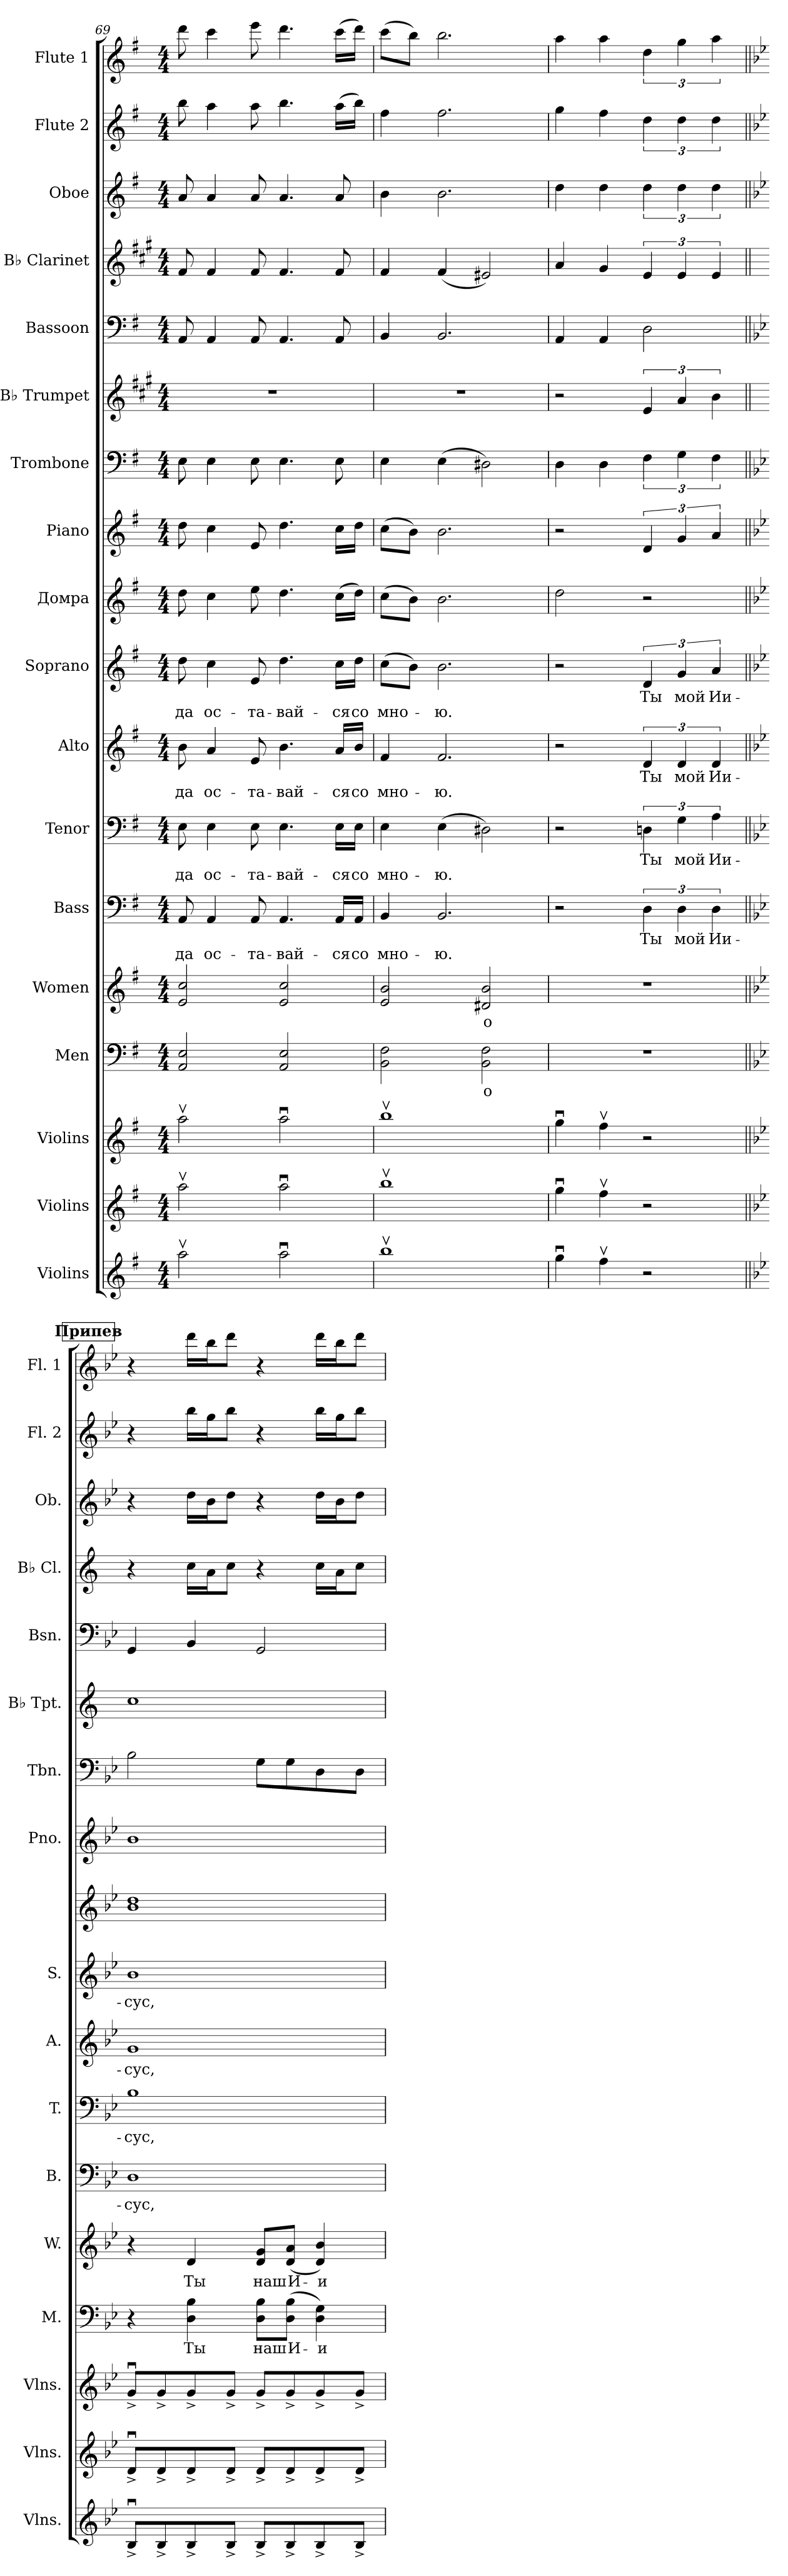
**kern	**kern	**kern	**kern	**text	**kern	**text	**kern	**text	**text	**kern	**text	**text	**kern	**text	**text	**kern	**text	**text	**kern	**kern	**kern	**kern	**kern	**kern	**kern	**kern	**kern
*part18	*part17	*part16	*part15	*part15	*part14	*part14	*part13	*part13	*part13	*part12	*part12	*part12	*part11	*part11	*part11	*part10	*part10	*part10	*part9	*part8	*part7	*part6	*part5	*part4	*part3	*part2	*part1
*staff18	*staff17	*staff16	*staff15	*staff15	*staff14	*staff14	*staff13	*staff13	*staff13	*staff12	*staff12	*staff12	*staff11	*staff11	*staff11	*staff10	*staff10	*staff10	*staff9	*staff8	*staff7	*staff6	*staff5	*staff4	*staff3	*staff2	*staff1
*I"Violins	*I"Violins	*I"Violins	*I"Men	*	*I"Women	*	*I"Bass	*	*	*I"Tenor	*	*	*I"Alto	*	*	*I"Soprano	*	*	*I"Домра	*I"Piano	*I"Trombone	*I"B♭ Trumpet	*I"Bassoon	*I"B♭ Clarinet	*I"Oboe	*I"Flute 2	*I"Flute 1
*I'Vlns.	*I'Vlns.	*I'Vlns.	*I'M.	*	*I'W.	*	*I'B.	*	*	*I'T.	*	*	*I'A.	*	*	*I'S.	*	*	*	*I'Pno.	*I'Tbn.	*I'B♭ Tpt.	*I'Bsn.	*I'B♭ Cl.	*I'Ob.	*I'Fl. 2	*I'Fl. 1
*clefG2	*clefG2	*clefG2	*clefF4	*	*clefG2	*	*clefF4	*	*	*clefF4	*	*	*clefG2	*	*	*clefG2	*	*	*clefG2	*clefG2	*clefF4	*clefG2	*clefF4	*clefG2	*clefG2	*clefG2	*clefG2
*	*	*	*	*	*	*	*	*	*	*	*	*	*	*	*	*	*	*	*	*	*	*ITrd1c2	*	*ITrd1c2	*	*	*
*k[f#]	*k[f#]	*k[f#]	*k[f#]	*	*k[f#]	*	*k[f#]	*	*	*k[f#]	*	*	*k[f#]	*	*	*k[f#]	*	*	*k[f#]	*k[f#]	*k[f#]	*k[f#]	*k[f#]	*k[f#]	*k[f#]	*k[f#]	*k[f#]
*M4/4	*M4/4	*M4/4	*M4/4	*	*M4/4	*	*M4/4	*	*	*M4/4	*	*	*M4/4	*	*	*M4/4	*	*	*M4/4	*M4/4	*M4/4	*M4/4	*M4/4	*M4/4	*M4/4	*M4/4	*M4/4
=69	=69	=69	=69	=69	=69	=69	=69	=69	=69	=69	=69	=69	=69	=69	=69	=69	=69	=69	=69	=69	=69	=69	=69	=69	=69	=69	=69
!	!	!	!	!	!	!	!	!	!LO:LY:b	!	!	!LO:LY:b	!	!	!LO:LY:b	!	!	!LO:LY:b	!	!	!	!	!	!	!	!	!
2aav\	2aav\	2aav\	2AA/ 2E/	.	2e/ 2cc/	.	8AA/	.	-да	8E\	.	-да	8b\	.	-да	8dd\	.	-да	8dd\	8dd\	8E\	1r	8AA/	8e/	8a/	8bb\	8ddd\
!	!	!	!	!	!	!	!	!	!LO:LY:b	!	!	!LO:LY:b	!	!	!LO:LY:b	!	!	!LO:LY:b	!	!	!	!	!	!	!	!	!
.	.	.	.	.	.	.	4AA/	.	ос-	4E\	.	ос-	4a/	.	ос-	4cc\	.	ос-	4cc\	4cc\	4E\	.	4AA/	4e/	4a/	4aa\	4ccc\
!	!	!	!	!	!	!	!	!	!LO:LY:b	!	!	!LO:LY:b	!	!	!LO:LY:b	!	!	!LO:LY:b	!	!	!	!	!	!	!	!	!
.	.	.	.	.	.	.	8AA/	.	-та-	8E\	.	-та-	8e/	.	-та-	8e/	.	-та-	8ee\	8e/	8E\	.	8AA/	8e/	8a/	8aa\	8eee\
!	!	!	!	!	!	!	!	!	!LO:LY:b	!	!	!LO:LY:b	!	!	!LO:LY:b	!	!	!LO:LY:b	!	!	!	!	!	!	!	!	!
2aau\	2aau\	2aau\	2AA/ 2E/	.	2e/ 2cc/	.	4.AA/	.	-вай-	4.E\	.	-вай-	4.b\	.	-вай-	4.dd\	.	-вай-	4.dd\	4.dd\	4.E\	.	4.AA/	4.e/	4.a/	4.bb\	4.ddd\
!	!	!	!	!	!	!	!	!	!LO:LY:b	!	!	!LO:LY:b	!	!	!LO:LY:b	!	!	!LO:LY:b	!	!	!	!	!	!	!	!	!
.	.	.	.	.	.	.	16AA/LL	.	-ся	16E\LL	.	-ся	16a/LL	.	-ся	16cc\LL	.	-ся	(>16cc\LL	16cc\LL	8E\	.	8AA/	8e/	8a/	(>16aa\LL	(>16ccc\LL
!	!	!	!	!	!	!	!	!	!LO:LY:b	!	!	!LO:LY:b	!	!	!LO:LY:b	!	!	!LO:LY:b	!	!	!	!	!	!	!	!	!
.	.	.	.	.	.	.	16AA/JJ	.	со	16E\JJ	.	со	16b/JJ	.	со	16dd\JJ	.	со	16dd\JJ)	16dd\JJ	.	.	.	.	.	16bb\JJ)	16ddd\JJ)
!!LO:PB:g=z
=70	=70	=70	=70	=70	=70	=70	=70	=70	=70	=70	=70	=70	=70	=70	=70	=70	=70	=70	=70	=70	=70	=70	=70	=70	=70	=70	=70
!	!	!	!	!	!	!	!	!	!LO:LY:b	!	!	!LO:LY:b	!	!	!LO:LY:b	!	!	!LO:LY:b	!	!	!	!	!	!	!	!	!
1bbv	1bbv	1bbv	2BB\ 2F#\	.	2e/ 2b/	.	4BB/	.	мно-	4E\	.	мно-	4f#/	.	мно-	(>8cc\L	.	мно-	(>8cc\L	(>8cc\L	4E\	1r	4BB/	4e/	4b\	4ff#\	(>8ccc\L
.	.	.	.	.	.	.	.	.	.	.	.	.	.	.	.	8b\J)	.	.	8b\J)	8b\J)	.	.	.	.	.	.	8bb\J)
!	!	!	!	!	!	!	!	!	!LO:LY:b	!	!	!LO:LY:b	!	!	!LO:LY:b	!	!	!LO:LY:b	!	!	!	!	!	!	!	!	!
.	.	.	.	.	.	.	2.BB/	.	-ю.	(>4E\	.	-ю.	2.f#/	.	-ю.	2.b\	.	-ю.	2.b\	2.b\	(>4E\	.	2.BB/	(<4e/	2.b\	2.ff#\	2.bb\
!	!	!	!	!LO:LY:b	!	!LO:LY:b	!	!	!	!	!	!	!	!	!	!	!	!	!	!	!	!	!	!	!	!	!
.	.	.	2BB\ 2F#\	-o	2d#X/ 2b/	-o	.	.	.	2D#X\)	.	.	.	.	.	.	.	.	.	.	2D#X\)	.	.	2d#X/)	.	.	.
=71	=71	=71	=71	=71	=71	=71	=71	=71	=71	=71	=71	=71	=71	=71	=71	=71	=71	=71	=71	=71	=71	=71	=71	=71	=71	=71	=71
4ggu\	4ggu\	4ggu\	1r	.	1r	.	2r	.	.	2r	.	.	2r	.	.	2r	.	.	2dd\	2r	4D\	2r	4AA/	4g/	4dd\	4gg\	4aa\
4ff#v\	4ff#v\	4ff#v\	.	.	.	.	.	.	.	.	.	.	.	.	.	.	.	.	.	.	4D\	.	4AA/	4f#/	4dd\	4ff#\	4aa\
!	!	!	!	!	!	!	!	!LO:LY:b	!	!	!LO:LY:b	!	!	!LO:LY:b	!	!	!LO:LY:b	!	!	!	!	!	!	!	!	!	!
2r	2r	2r	.	.	.	.	6D\	Ты	.	6Dn\	Ты	.	6d/	Ты	.	6d/	Ты	.	2r	6d/	6F#\	6d/	2D\	6d/	6dd\	6dd\	6dd\
!	!	!	!	!	!	!	!	!LO:LY:b	!	!	!LO:LY:b	!	!	!LO:LY:b	!	!	!LO:LY:b	!	!	!	!	!	!	!	!	!	!
.	.	.	.	.	.	.	6D\	мой	.	6G\	мой	.	6d/	мой	.	6g/	мой	.	.	6g/	6G\	6g/	.	6d/	6dd\	6dd\	6gg\
!	!	!	!	!	!	!	!	!LO:LY:b	!	!	!LO:LY:b	!	!	!LO:LY:b	!	!	!LO:LY:b	!	!	!	!	!	!	!	!	!	!
.	.	.	.	.	.	.	6D\	Ии-	.	6A\	Ии-	.	6d/	Ии-	.	6a/	Ии-	.	.	6a/	6F#\	6a\	.	6d/	6dd\	6dd\	6aa\
!!LO:REH:place=s1:a:B:fs=14:t=Припев
=72||	=72||	=72||	=72||	=72||	=72||	=72||	=72||	=72||	=72||	=72||	=72||	=72||	=72||	=72||	=72||	=72||	=72||	=72||	=72||	=72||	=72||	=72||	=72||	=72||	=72||	=72||	=72||
*k[b-e-]	*k[b-e-]	*k[b-e-]	*k[b-e-]	*	*k[b-e-]	*	*k[b-e-]	*	*	*k[b-e-]	*	*	*k[b-e-]	*	*	*k[b-e-]	*	*	*k[b-e-]	*k[b-e-]	*k[b-e-]	*k[b-e-]	*k[b-e-]	*k[b-e-]	*k[b-e-]	*k[b-e-]	*k[b-e-]
!	!	!	!	!	!	!	!	!LO:LY:b	!	!	!LO:LY:b	!	!	!LO:LY:b	!	!	!LO:LY:b	!	!	!	!	!	!	!	!	!	!
8B-u^/L	8du^/L	8gu^/L	4r	.	4r	.	1D	-сус,	.	1B-	-сус,	.	1g	-сус,	.	1b-	-сус,	.	1b- 1dd	1b-	2B-\	1b-	4GG/	4r	4r	4r	4r
8B-^/	8d^/	8g^/	.	.	.	.	.	.	.	.	.	.	.	.	.	.	.	.	.	.	.	.	.	.	.	.	.
!	!	!	!	!LO:LY:b	!	!LO:LY:b	!	!	!	!	!	!	!	!	!	!	!	!	!	!	!	!	!	!	!	!	!
8B-^/	8d^/	8g^/	4D\ 4B-\	Ты	4d/	Ты	.	.	.	.	.	.	.	.	.	.	.	.	.	.	.	.	4BB-/	16b-\LL	16dd\LL	16bb-\LL	16ddd\LL
.	.	.	.	.	.	.	.	.	.	.	.	.	.	.	.	.	.	.	.	.	.	.	.	16g\J	16b-\J	16gg\J	16bb-\J
8B-^/J	8d^/J	8g^/J	.	.	.	.	.	.	.	.	.	.	.	.	.	.	.	.	.	.	.	.	.	8b-\J	8dd\J	8bb-\J	8ddd\J
!	!	!	!	!LO:LY:b	!	!LO:LY:b	!	!	!	!	!	!	!	!	!	!	!	!	!	!	!	!	!	!	!	!	!
8B-^/L	8d^/L	8g^/L	8D\ 8B-\L	наш	8d/ 8g/L	наш	.	.	.	.	.	.	.	.	.	.	.	.	.	.	8G\L	.	2GG/	4r	4r	4r	4r
!	!	!	!	!LO:LY:b	!	!LO:LY:b	!	!	!	!	!	!	!	!	!	!	!	!	!	!	!	!	!	!	!	!	!
8B-^/	8d^/	8g^/	(>8D\ 8B-\J	И-	(<8d/ 8a/J	И-	.	.	.	.	.	.	.	.	.	.	.	.	.	.	8G\	.	.	.	.	.	.
!	!	!	!	!LO:LY:b	!	!LO:LY:b	!	!	!	!	!	!	!	!	!	!	!	!	!	!	!	!	!	!	!	!	!
8B-^/	8d^/	8g^/	4D\ 4G\)	-и-	4d/ 4b-/)	-и-	.	.	.	.	.	.	.	.	.	.	.	.	.	.	8D\	.	.	16b-\LL	16dd\LL	16bb-\LL	16ddd\LL
.	.	.	.	.	.	.	.	.	.	.	.	.	.	.	.	.	.	.	.	.	.	.	.	16g\J	16b-\J	16gg\J	16bb-\J
8B-^/J	8d^/J	8g^/J	.	.	.	.	.	.	.	.	.	.	.	.	.	.	.	.	.	.	8D\J	.	.	8b-\J	8dd\J	8bb-\J	8ddd\J
=	=	=	=	=	=	=	=	=	=	=	=	=	=	=	=	=	=	=	=	=	=	=	=	=	=	=	=
*-	*-	*-	*-	*-	*-	*-	*-	*-	*-	*-	*-	*-	*-	*-	*-	*-	*-	*-	*-	*-	*-	*-	*-	*-	*-	*-	*-
